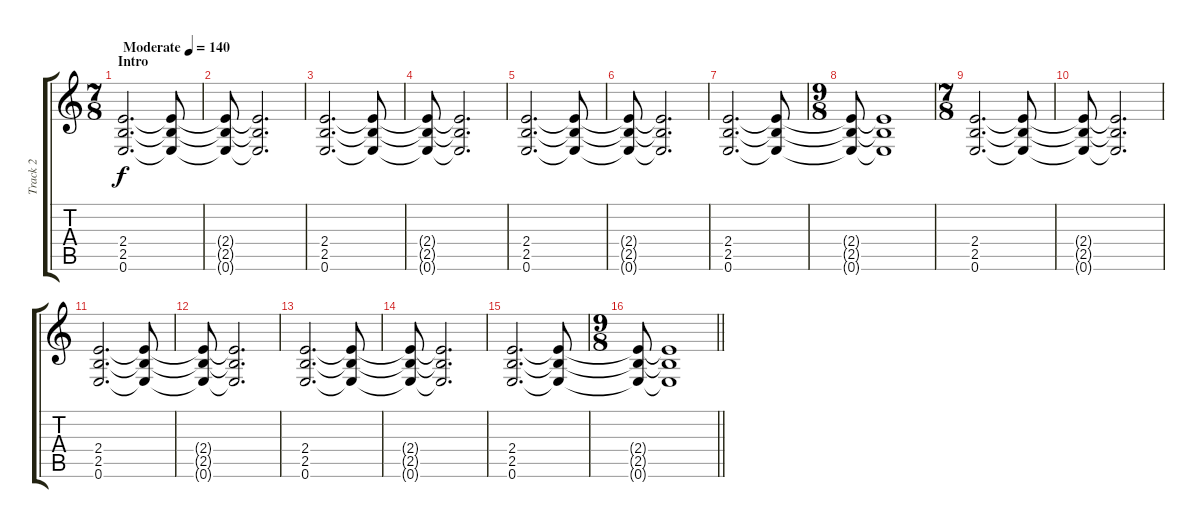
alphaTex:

\track ("Track 2" "Track 2") {instrument distortionguitar}
\staff {score tabs}
\tuning (E4 B3 G3 D3 A2 E2) {hide}
\ts (7 8)
\section ("" "Intro")
\tempo (140 "Moderate")
\clef g2
\ks c
(2.4 2.5 0.6).2{d dy f instrument distortionguitar} (2.4{t} 2.5{t} 0.6{t}).8 |
(2.4{t} 2.5{t} 0.6{t}).8 (2.4{t} 2.5{t} 0.6{t}).2{d} |
(2.4 2.5 0.6).2{d} (2.4{t} 2.5{t} 0.6{t}).8 |
(2.4{t} 2.5{t} 0.6{t}).8 (2.4{t} 2.5{t} 0.6{t}).2{d} |
(2.4 2.5 0.6).2{d} (2.4{t} 2.5{t} 0.6{t}).8 |
(2.4{t} 2.5{t} 0.6{t}).8 (2.4{t} 2.5{t} 0.6{t}).2{d} |
(2.4 2.5 0.6).2{d} (2.4{t} 2.5{t} 0.6{t}).8 |
\ts (9 8)
(2.4{t} 2.5{t} 0.6{t}).8 (2.4{t} 2.5{t} 0.6{t}).1 |
\ts (7 8)
(2.4 2.5 0.6).2{d} (2.4{t} 2.5{t} 0.6{t}).8 |
(2.4{t} 2.5{t} 0.6{t}).8 (2.4{t} 2.5{t} 0.6{t}).2{d} |
(2.4 2.5 0.6).2{d} (2.4{t} 2.5{t} 0.6{t}).8 |
(2.4{t} 2.5{t} 0.6{t}).8 (2.4{t} 2.5{t} 0.6{t}).2{d} |
(2.4 2.5 0.6).2{d} (2.4{t} 2.5{t} 0.6{t}).8 |
(2.4{t} 2.5{t} 0.6{t}).8 (2.4{t} 2.5{t} 0.6{t}).2{d} |
(2.4 2.5 0.6).2{d} (2.4{t} 2.5{t} 0.6{t}).8 |
\ts (9 8)
\barLineRight lightlight
(2.4{t} 2.5{t} 0.6{t}).8 (2.4{t} 2.5{t} 0.6{t}).1
